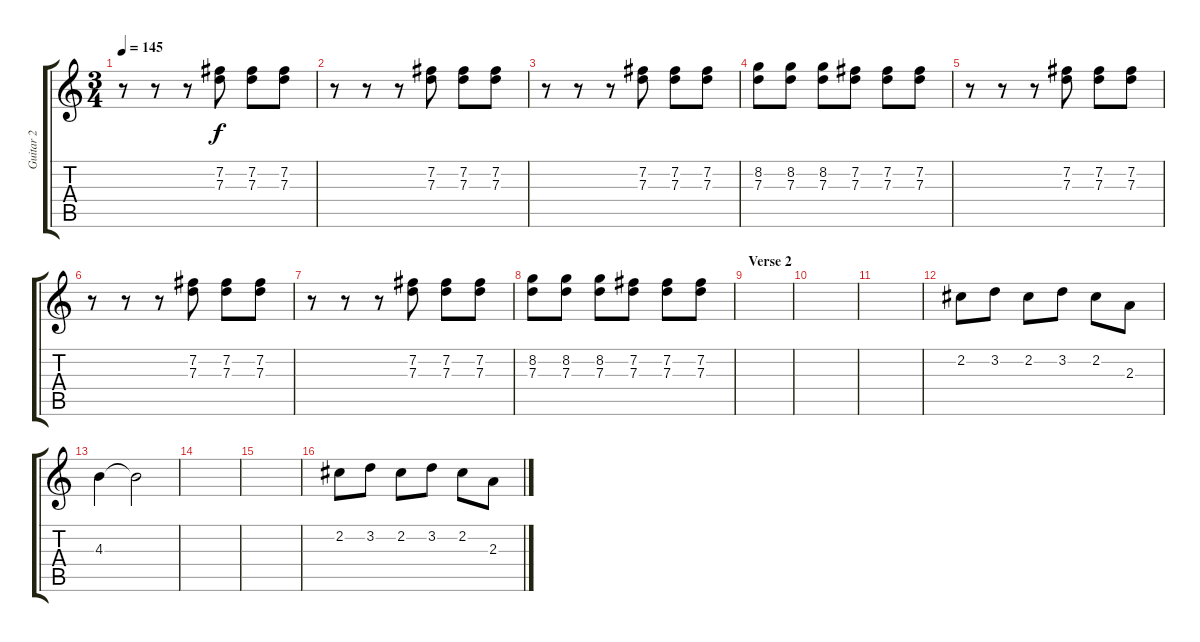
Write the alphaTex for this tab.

\track ("Guitar 2" "Guitar 2") {instrument overdrivenguitar}
\staff {score tabs}
\tuning (E4 B3 G3 D3 A2 E2) {hide}
\ts (3 4)
\tempo 145
\clef g2
\ks c
r.8{dy f} r.8 r.8 (7.2 7.3).8 (7.2 7.3).8 (7.2 7.3).8 |
r.8 r.8 r.8 (7.2 7.3).8 (7.2 7.3).8 (7.2 7.3).8 |
r.8 r.8 r.8 (7.2 7.3).8 (7.2 7.3).8 (7.2 7.3).8 |
(8.2 7.3).8 (8.2 7.3).8 (8.2 7.3).8 (7.2 7.3).8 (7.2 7.3).8 (7.2 7.3).8 |
r.8 r.8 r.8 (7.2 7.3).8 (7.2 7.3).8 (7.2 7.3).8 |
r.8 r.8 r.8 (7.2 7.3).8 (7.2 7.3).8 (7.2 7.3).8 |
r.8 r.8 r.8 (7.2 7.3).8 (7.2 7.3).8 (7.2 7.3).8 |
(8.2 7.3).8 (8.2 7.3).8 (8.2 7.3).8 (7.2 7.3).8 (7.2 7.3).8 (7.2 7.3).8 |
\section ("" "Verse 2")
|
|
|
2.2.8 3.2.8 2.2.8 3.2.8 2.2.8 2.3.8 |
4.3.4 4.3{t}.2 |
|
|
2.2.8 3.2.8 2.2.8 3.2.8 2.2.8 2.3.8
